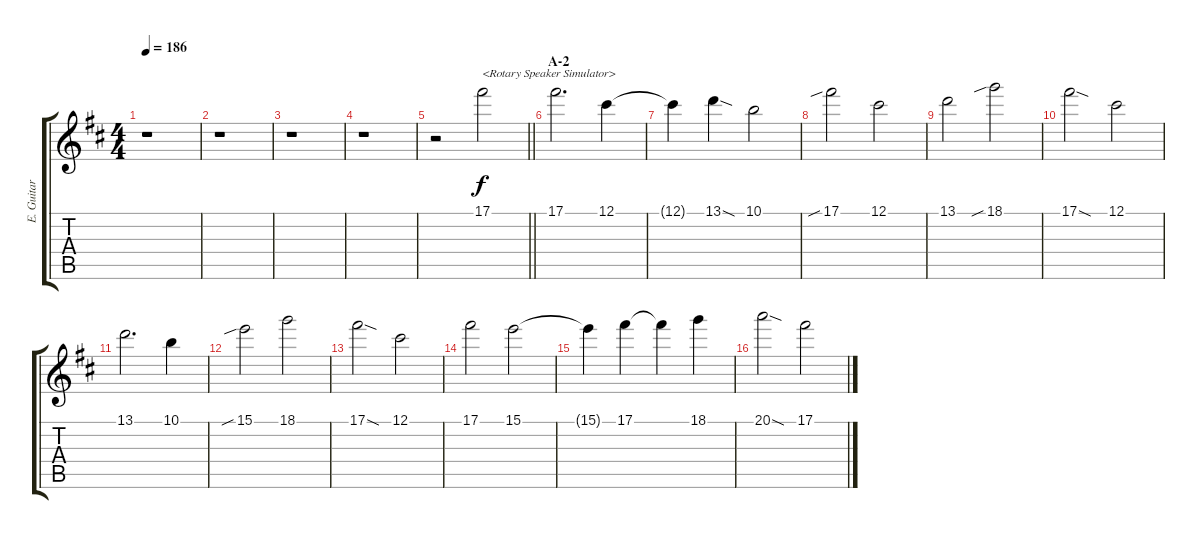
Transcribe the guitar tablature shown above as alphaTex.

\track ("E. Guitar V" "E. Guitar ") {instrument overdrivenguitar}
\staff {score tabs}
\tuning (Db4 Ab3 E3 B2 Gb2 B1) {hide}
\ts (4 4)
\tempo 186
\clef g2
\ks d
r.1{dy f} |
r.1 |
r.1 |
r.1 |
\barLineRight lightlight
r.2 17.1.2{txt "<Rotary Speaker Simulator>"} |
\section ("" "A-2")
17.1.2{d} 12.1.4 |
12.1{t}.4 13.1{sod}.4 10.1.2 |
17.1{sib}.2 12.1.2 |
13.1.2 18.1{sib}.2 |
17.1{sod}.2 12.1.2 |
13.1.2{d} 10.1.4 |
15.1{sib}.2 18.1.2 |
17.1{sod}.2 12.1.2 |
17.1.2 15.1.2 |
15.1{t}.4 17.1.4 17.1{t}.4 18.1.4 |
20.1{sod}.2 17.1.2
